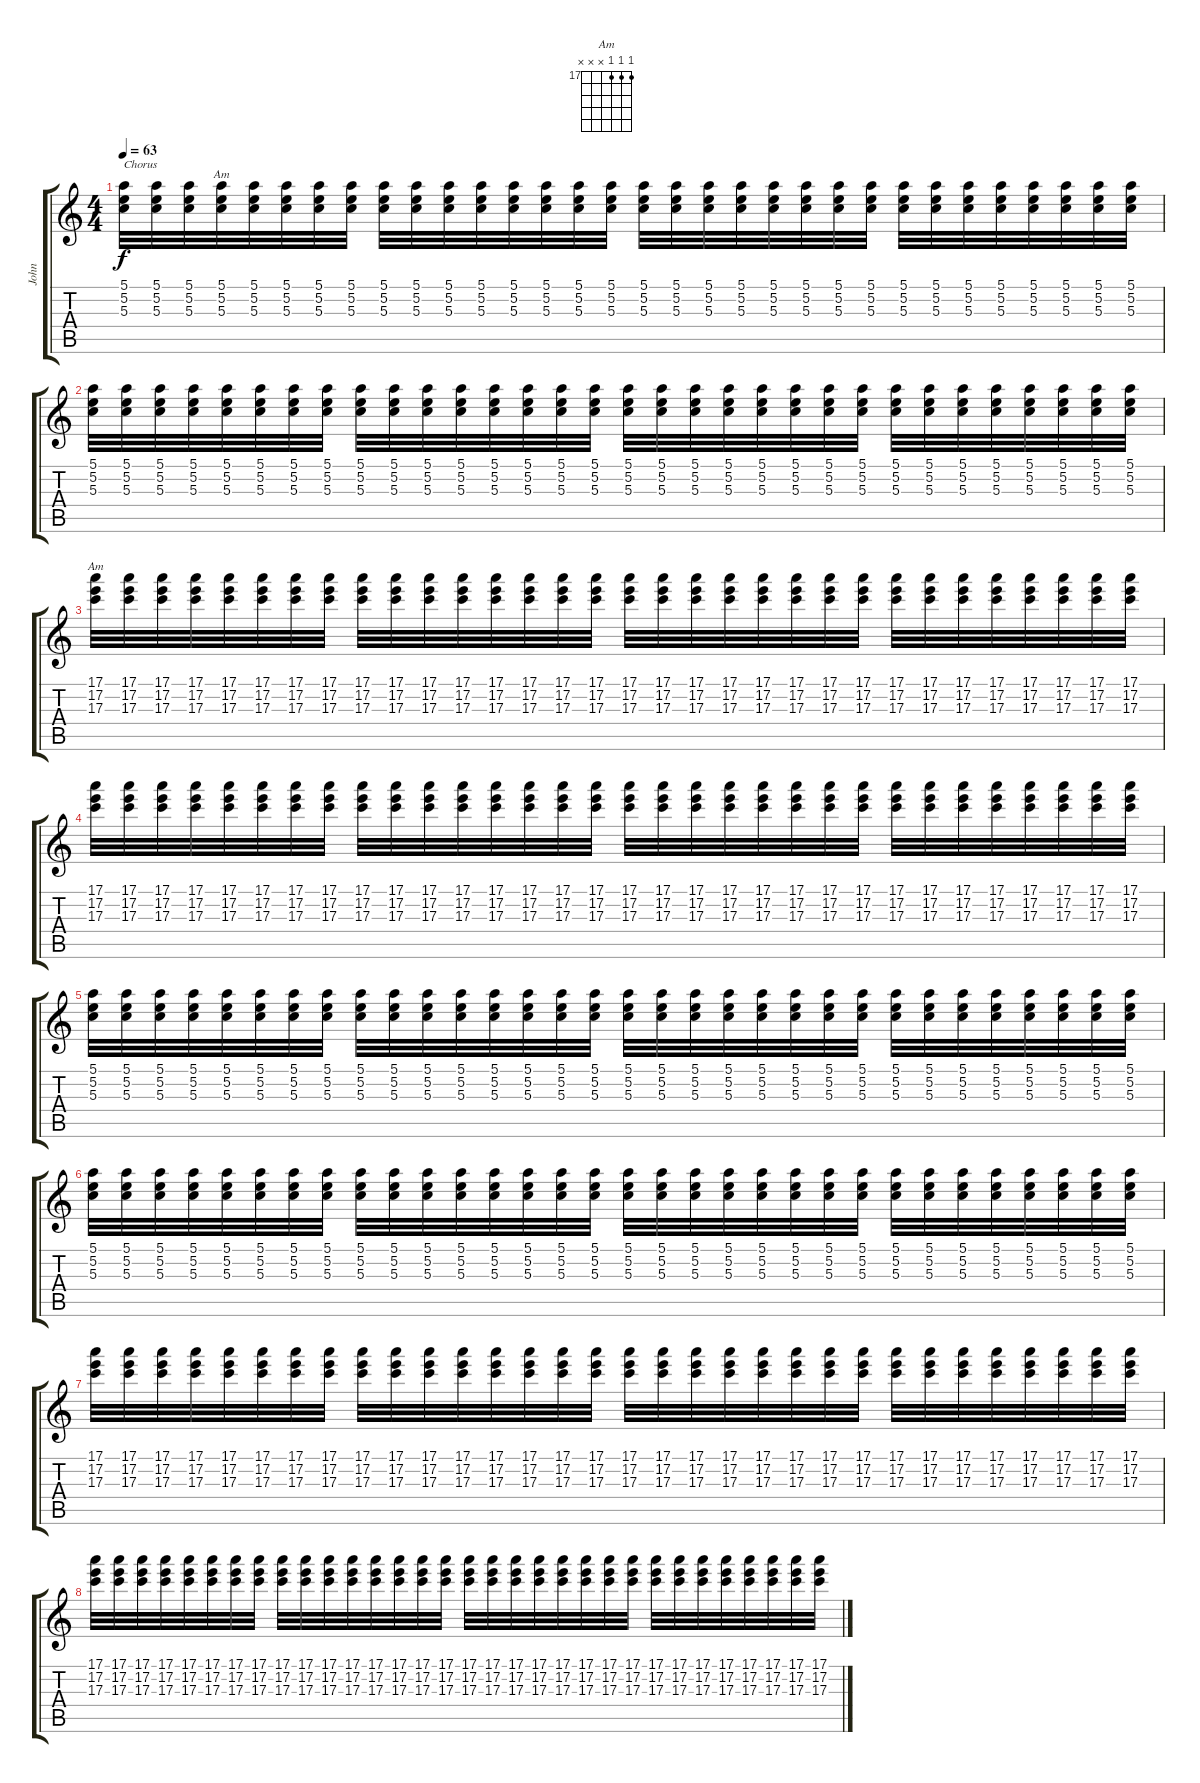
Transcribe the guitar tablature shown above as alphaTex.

\track ("John" "John") {instrument electricguitarjazz}
\staff {score tabs}
\tuning (E4 B3 G3 D3 A2 E2) {hide}
\chord ("Am" 5 5 5 x x x)
\chord ("Am" 17 17 17 x x x) {firstfret 17}
\ts (4 4)
\tempo 63
\clef g2
\ks c
(5.1 5.2 5.3).32{txt "Chorus" dy f volume 10 instrument overdrivenguitar} (5.1 5.2 5.3).32 (5.1 5.2 5.3).32 (5.1 5.2 5.3).32{ch "Am"} (5.1 5.2 5.3).32 (5.1 5.2 5.3).32 (5.1 5.2 5.3).32 (5.1 5.2 5.3).32 (5.1 5.2 5.3).32 (5.1 5.2 5.3).32 (5.1 5.2 5.3).32 (5.1 5.2 5.3).32 (5.1 5.2 5.3).32 (5.1 5.2 5.3).32 (5.1 5.2 5.3).32 (5.1 5.2 5.3).32 (5.1 5.2 5.3).32 (5.1 5.2 5.3).32 (5.1 5.2 5.3).32 (5.1 5.2 5.3).32 (5.1 5.2 5.3).32 (5.1 5.2 5.3).32 (5.1 5.2 5.3).32 (5.1 5.2 5.3).32 (5.1 5.2 5.3).32 (5.1 5.2 5.3).32 (5.1 5.2 5.3).32 (5.1 5.2 5.3).32 (5.1 5.2 5.3).32 (5.1 5.2 5.3).32 (5.1 5.2 5.3).32 (5.1 5.2 5.3).32 |
(5.1 5.2 5.3).32 (5.1 5.2 5.3).32 (5.1 5.2 5.3).32 (5.1 5.2 5.3).32 (5.1 5.2 5.3).32 (5.1 5.2 5.3).32 (5.1 5.2 5.3).32 (5.1 5.2 5.3).32 (5.1 5.2 5.3).32 (5.1 5.2 5.3).32 (5.1 5.2 5.3).32 (5.1 5.2 5.3).32 (5.1 5.2 5.3).32 (5.1 5.2 5.3).32 (5.1 5.2 5.3).32 (5.1 5.2 5.3).32 (5.1 5.2 5.3).32 (5.1 5.2 5.3).32 (5.1 5.2 5.3).32 (5.1 5.2 5.3).32 (5.1 5.2 5.3).32 (5.1 5.2 5.3).32 (5.1 5.2 5.3).32 (5.1 5.2 5.3).32 (5.1 5.2 5.3).32 (5.1 5.2 5.3).32 (5.1 5.2 5.3).32 (5.1 5.2 5.3).32 (5.1 5.2 5.3).32 (5.1 5.2 5.3).32 (5.1 5.2 5.3).32 (5.1 5.2 5.3).32 |
(17.1 17.2 17.3).32{ch "Am"} (17.1 17.2 17.3).32 (17.1 17.2 17.3).32 (17.1 17.2 17.3).32 (17.1 17.2 17.3).32 (17.1 17.2 17.3).32 (17.1 17.2 17.3).32 (17.1 17.2 17.3).32 (17.1 17.2 17.3).32 (17.1 17.2 17.3).32 (17.1 17.2 17.3).32 (17.1 17.2 17.3).32 (17.1 17.2 17.3).32 (17.1 17.2 17.3).32 (17.1 17.2 17.3).32 (17.1 17.2 17.3).32 (17.1 17.2 17.3).32 (17.1 17.2 17.3).32 (17.1 17.2 17.3).32 (17.1 17.2 17.3).32 (17.1 17.2 17.3).32 (17.1 17.2 17.3).32 (17.1 17.2 17.3).32 (17.1 17.2 17.3).32 (17.1 17.2 17.3).32 (17.1 17.2 17.3).32 (17.1 17.2 17.3).32 (17.1 17.2 17.3).32 (17.1 17.2 17.3).32 (17.1 17.2 17.3).32 (17.1 17.2 17.3).32 (17.1 17.2 17.3).32 |
(17.1 17.2 17.3).32 (17.1 17.2 17.3).32 (17.1 17.2 17.3).32 (17.1 17.2 17.3).32 (17.1 17.2 17.3).32 (17.1 17.2 17.3).32 (17.1 17.2 17.3).32 (17.1 17.2 17.3).32 (17.1 17.2 17.3).32 (17.1 17.2 17.3).32 (17.1 17.2 17.3).32 (17.1 17.2 17.3).32 (17.1 17.2 17.3).32 (17.1 17.2 17.3).32 (17.1 17.2 17.3).32 (17.1 17.2 17.3).32 (17.1 17.2 17.3).32 (17.1 17.2 17.3).32 (17.1 17.2 17.3).32 (17.1 17.2 17.3).32 (17.1 17.2 17.3).32 (17.1 17.2 17.3).32 (17.1 17.2 17.3).32 (17.1 17.2 17.3).32 (17.1 17.2 17.3).32 (17.1 17.2 17.3).32 (17.1 17.2 17.3).32 (17.1 17.2 17.3).32 (17.1 17.2 17.3).32 (17.1 17.2 17.3).32 (17.1 17.2 17.3).32 (17.1 17.2 17.3).32 |
(5.1 5.2 5.3).32{instrument overdrivenguitar} (5.1 5.2 5.3).32 (5.1 5.2 5.3).32 (5.1 5.2 5.3).32 (5.1 5.2 5.3).32 (5.1 5.2 5.3).32 (5.1 5.2 5.3).32 (5.1 5.2 5.3).32 (5.1 5.2 5.3).32 (5.1 5.2 5.3).32 (5.1 5.2 5.3).32 (5.1 5.2 5.3).32 (5.1 5.2 5.3).32 (5.1 5.2 5.3).32 (5.1 5.2 5.3).32 (5.1 5.2 5.3).32 (5.1 5.2 5.3).32 (5.1 5.2 5.3).32 (5.1 5.2 5.3).32 (5.1 5.2 5.3).32 (5.1 5.2 5.3).32 (5.1 5.2 5.3).32 (5.1 5.2 5.3).32 (5.1 5.2 5.3).32 (5.1 5.2 5.3).32 (5.1 5.2 5.3).32 (5.1 5.2 5.3).32 (5.1 5.2 5.3).32 (5.1 5.2 5.3).32 (5.1 5.2 5.3).32 (5.1 5.2 5.3).32 (5.1 5.2 5.3).32 |
(5.1 5.2 5.3).32 (5.1 5.2 5.3).32 (5.1 5.2 5.3).32 (5.1 5.2 5.3).32 (5.1 5.2 5.3).32 (5.1 5.2 5.3).32 (5.1 5.2 5.3).32 (5.1 5.2 5.3).32 (5.1 5.2 5.3).32 (5.1 5.2 5.3).32 (5.1 5.2 5.3).32 (5.1 5.2 5.3).32 (5.1 5.2 5.3).32 (5.1 5.2 5.3).32 (5.1 5.2 5.3).32 (5.1 5.2 5.3).32 (5.1 5.2 5.3).32 (5.1 5.2 5.3).32 (5.1 5.2 5.3).32 (5.1 5.2 5.3).32 (5.1 5.2 5.3).32 (5.1 5.2 5.3).32 (5.1 5.2 5.3).32 (5.1 5.2 5.3).32 (5.1 5.2 5.3).32 (5.1 5.2 5.3).32 (5.1 5.2 5.3).32 (5.1 5.2 5.3).32 (5.1 5.2 5.3).32 (5.1 5.2 5.3).32 (5.1 5.2 5.3).32 (5.1 5.2 5.3).32 |
(17.1 17.2 17.3).32 (17.1 17.2 17.3).32 (17.1 17.2 17.3).32 (17.1 17.2 17.3).32 (17.1 17.2 17.3).32 (17.1 17.2 17.3).32 (17.1 17.2 17.3).32 (17.1 17.2 17.3).32 (17.1 17.2 17.3).32 (17.1 17.2 17.3).32 (17.1 17.2 17.3).32 (17.1 17.2 17.3).32 (17.1 17.2 17.3).32 (17.1 17.2 17.3).32 (17.1 17.2 17.3).32 (17.1 17.2 17.3).32 (17.1 17.2 17.3).32 (17.1 17.2 17.3).32 (17.1 17.2 17.3).32 (17.1 17.2 17.3).32 (17.1 17.2 17.3).32 (17.1 17.2 17.3).32 (17.1 17.2 17.3).32 (17.1 17.2 17.3).32 (17.1 17.2 17.3).32 (17.1 17.2 17.3).32 (17.1 17.2 17.3).32 (17.1 17.2 17.3).32 (17.1 17.2 17.3).32 (17.1 17.2 17.3).32 (17.1 17.2 17.3).32 (17.1 17.2 17.3).32 |
(17.1 17.2 17.3).32 (17.1 17.2 17.3).32 (17.1 17.2 17.3).32 (17.1 17.2 17.3).32 (17.1 17.2 17.3).32 (17.1 17.2 17.3).32 (17.1 17.2 17.3).32 (17.1 17.2 17.3).32 (17.1 17.2 17.3).32 (17.1 17.2 17.3).32 (17.1 17.2 17.3).32 (17.1 17.2 17.3).32 (17.1 17.2 17.3).32 (17.1 17.2 17.3).32 (17.1 17.2 17.3).32 (17.1 17.2 17.3).32 (17.1 17.2 17.3).32 (17.1 17.2 17.3).32 (17.1 17.2 17.3).32 (17.1 17.2 17.3).32 (17.1 17.2 17.3).32 (17.1 17.2 17.3).32 (17.1 17.2 17.3).32 (17.1 17.2 17.3).32 (17.1 17.2 17.3).32 (17.1 17.2 17.3).32 (17.1 17.2 17.3).32 (17.1 17.2 17.3).32 (17.1 17.2 17.3).32 (17.1 17.2 17.3).32 (17.1 17.2 17.3).32 (17.1 17.2 17.3).32
